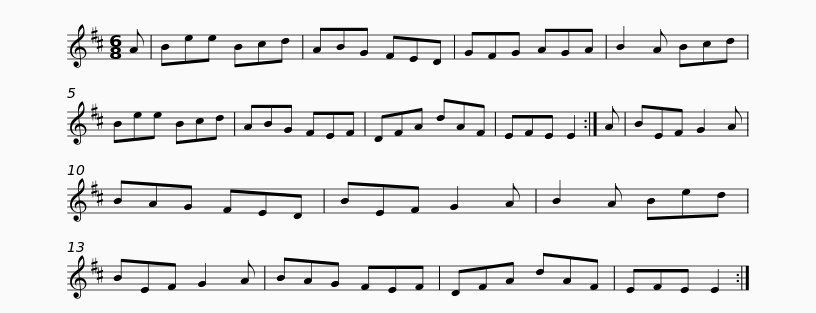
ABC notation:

X:1
L:1/8
M:6/8
I:linebreak $
K:D
V:1 treble
V:1
 A | Bee Bcd | ABG FED | GFG AGA | B2 A Bcd | %5
 Bee Bcd | ABG FEF | DFA dAF |$ EFE E2 :| A | %10
 BEF G2 A | BAG FED | BEF G2 A | B2 A Bed | BEF G2 A | %15
 BAG FEF |$ DFA dAF | EFE E2 :| %18
